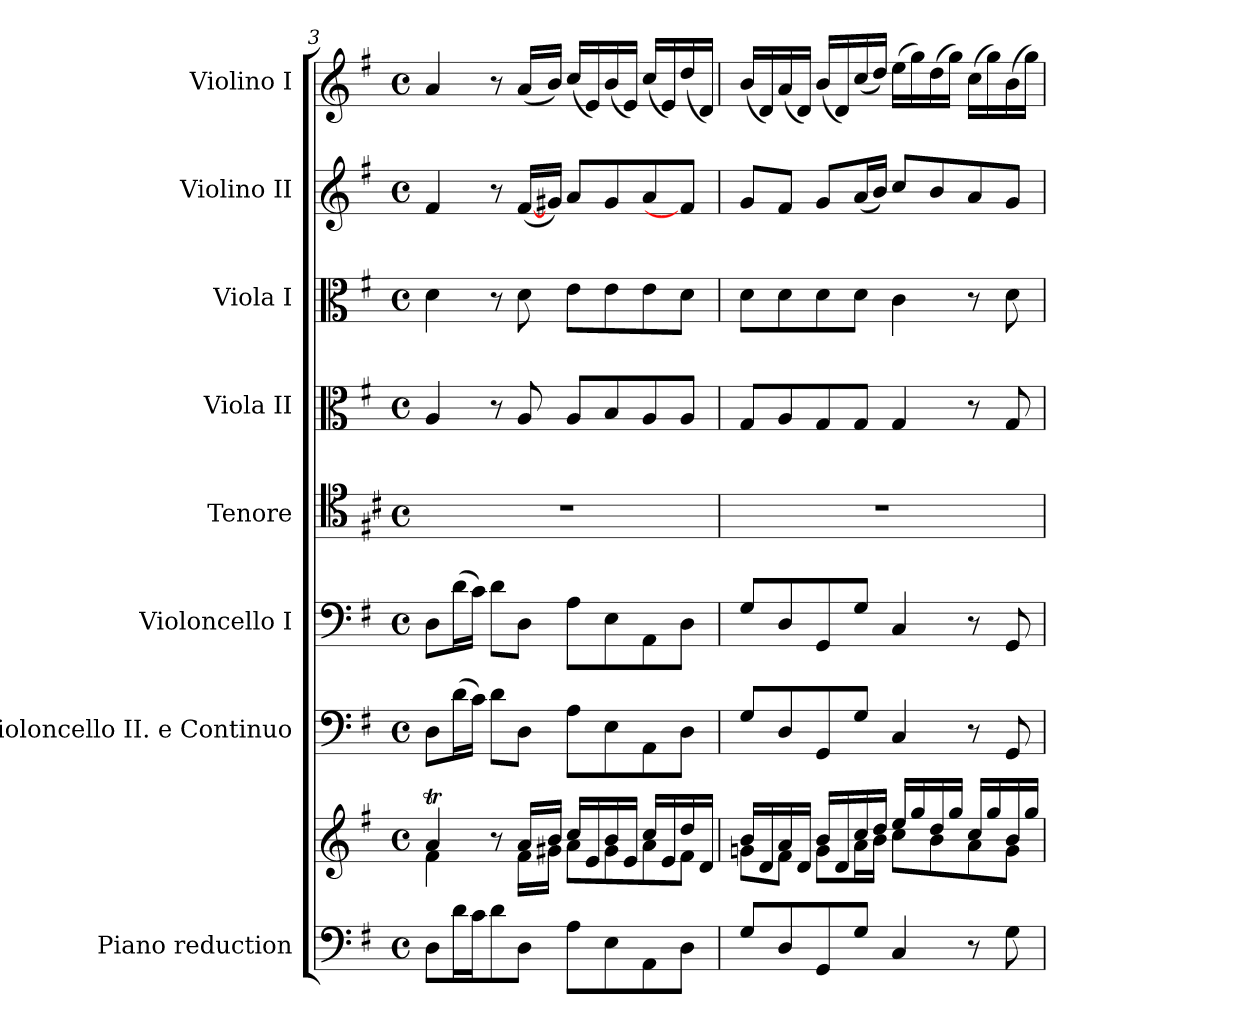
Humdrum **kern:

**kern	**kern	**kern	**kern	**kern	**kern	**kern	**kern	**kern
*part8	*part8	*part7	*part6	*part5	*part4	*part3	*part2	*part1
*staff9	*staff8	*staff7	*staff6	*staff5	*staff4	*staff3	*staff2	*staff1
*I"Piano reduction	*	*I"Violoncello II.  e Continuo	*I"Violoncello I	*I"Tenore	*I"Viola II	*I"Viola I	*I"Violino II	*I"Violino I
*I'Pno	*	*	*	*	*	*I'Vla	*I'Vln	*I'Vln
*clefF4	*clefG2	*clefF4	*clefF4	*clefC4	*clefC3	*clefC3	*clefG2	*clefG2
*	*	*ITrd7c12	*	*ITrd4c7	*	*	*	*
*k[f#]	*k[f#]	*k[f#]	*k[f#]	*k[f#]	*k[f#]	*k[f#]	*k[f#]	*k[f#]
*G:	*G:	*G:	*G:	*G:	*G:	*G:	*G:	*G:
*M4/4	*M4/4	*M4/4	*M4/4	*M4/4	*M4/4	*M4/4	*M4/4	*M4/4
*met(c)	*met(c)	*met(c)	*met(c)	*met(c)	*met(c)	*met(c)	*met(c)	*met(c)
=3	=3	=3	=3	=3	=3	=3	=3	=3
*	*^	*	*	*	*	*	*	*
8D\L	4aT/	4f#\	8DD\L	8D\L	1r	4A/	4d\	4f#/	4a/
16d\L	.	.	(16D\L	(16d\L	.	.	.	.	.
16c\J	.	.	16C\JJ)	16c\JJ)	.	.	.	.	.
8d\	8r	8ryy	8D\L	8d\L	.	8r	8r	8r	8r
8D\J	16a/LL	16f#\LL	8DD\J	8D\J	.	8A/	8d\	([16f#/LL	(16a/LL
.	16b/JJ	16g#X\JJ	.	.	.	.	.	16g#X/JJ)	16b/JJ)
8A\L	16cc/LL	8a\L	8AA\L	8A\L	.	8A/L	8e\L	8a/L	(16cc/LL
.	16e/	.	.	.	.	.	.	.	16e/)
8E\	16b/	8g#\	8EE\	8E\	.	8B/	8e\	8g#/	(16b/
.	16e/JJ	.	.	.	.	.	.	.	16e/JJ)
8AA\	16cc/LL	8a\	8AAA\	8AA\	.	8A/	8e\	8a/	(16cc/LL
.	16e/	.	.	.	.	.	.	.	16e/)
8D\J	16dd/	8f#\J	8DD\J	8D\J	.	8A/J	8d\J	8f#/J]	(16dd/
.	16d/JJ	.	.	.	.	.	.	.	16d/JJ)
!!LO:LB:g=z
=4	=4	=4	=4	=4	=4	=4	=4	=4	=4
8G/L	16b/LL	8gn\L	8GG/L	8G/L	1r	8G/L	8d\L	8g/L	(16b/LL
.	16d/	.	.	.	.	.	.	.	16d/)
8D/	16a/	8f#\J	8DD/	8D/	.	8A/	8d\	8f#/J	(16a/
.	16d/JJ	.	.	.	.	.	.	.	16d/JJ)
8GG/	16b/LL	8g\L	8GGG/	8GG/	.	8G/	8d\	8g/L	(16b/LL
.	16d/	.	.	.	.	.	.	.	16d/)
8G/J	16cc/	16a\L	8GG/J	8G/J	.	8G/J	8d\J	(16a/L	(16cc/
.	16dd/JJ	16b\JJ	.	.	.	.	.	16b/JJ)	16dd/JJ)
4C/	16ee/LL	8cc\L	4CC/	4C/	.	4G/	4c\	8cc/L	(16ee\LL
.	16gg/	.	.	.	.	.	.	.	16gg\)
.	16dd/	8b\	.	.	.	.	.	8b/	(16dd\
.	16gg/JJ	.	.	.	.	.	.	.	16gg\JJ)
8r	16cc/LL	8a\	8r	8r	.	8r	8r	8a/	(16cc\LL
.	16gg/	.	.	.	.	.	.	.	16gg\)
8G\	16b/	8g\J	8GGG/	8GG/	.	8G/	8d\	8g/J	(16b\
.	16gg/JJ	.	.	.	.	.	.	.	16gg\JJ)
*	*v	*v	*	*	*	*	*	*	*
=	=	=	=	=	=	=	=	=
*-	*-	*-	*-	*-	*-	*-	*-	*-
